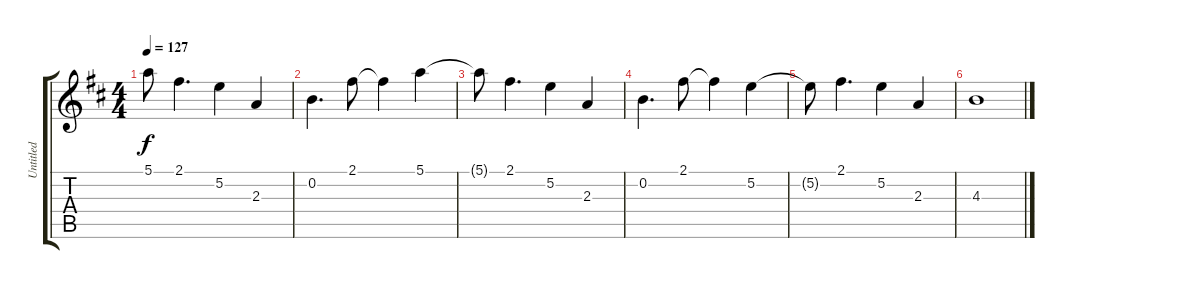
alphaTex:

\track ("Untitled" "Untitled") {instrument acousticguitarsteel}
\staff {score tabs}
\tuning (E4 B3 G3 D3 A2 E2) {hide}
\ts (4 4)
\tempo 127
\clef g2
\ks d
5.1{t}.8{dy f} 2.1.4{d} 5.2.4 2.3.4 |
0.2.4{d} 2.1.8 2.1{t}.4 5.1.4 |
5.1{t}.8 2.1.4{d} 5.2.4 2.3.4 |
0.2.4{d} 2.1.8 2.1{t}.4 5.2.4 |
5.2{t}.8 2.1.4{d} 5.2.4 2.3.4 |
4.3.1
